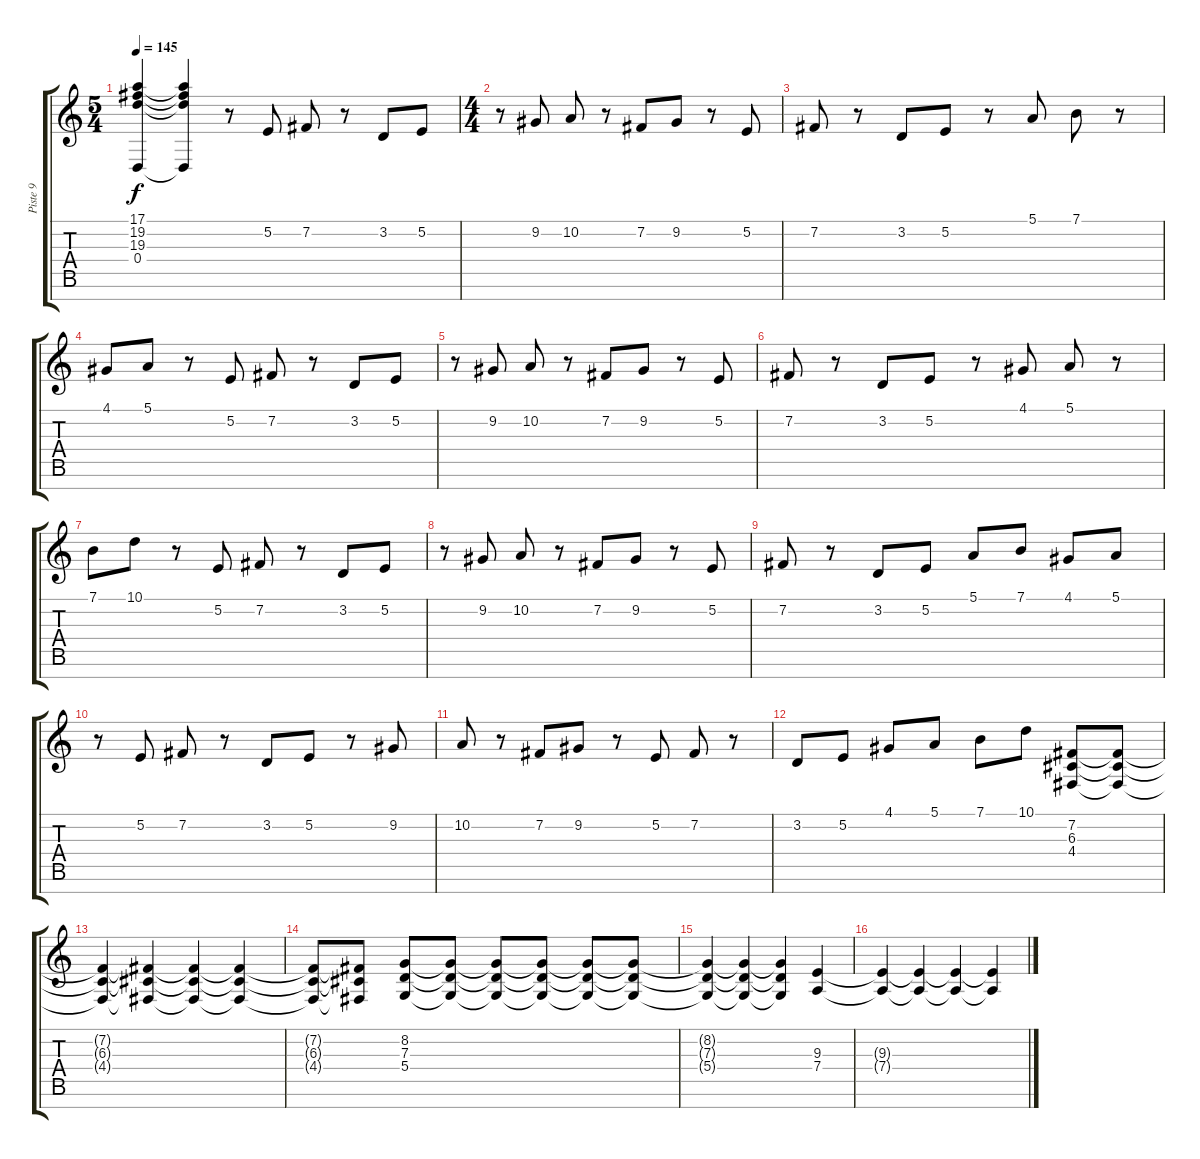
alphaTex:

\track ("Piste 9" "Piste 9") {instrument pad6metallic}
\staff {score tabs}
\tuning (E4 B3 G3 D3 A2 E2 C2) {hide}
\ts (5 4)
\tempo 145
\clef g2
\ks c
(17.1{t} 19.2{t} 19.3{t} 0.4{t}).4{dy f} (17.1{t} 19.2{t} 19.3{t} 0.4{t}).4 r.8{volume 15 instrument pad6metallic} 5.2.8 7.2.8 r.8 3.2.8 5.2.8 |
\ts (4 4)
r.8 9.2.8 10.2.8 r.8 7.2.8 9.2.8 r.8 5.2.8 |
7.2.8 r.8 3.2.8 5.2.8 r.8 5.1.8 7.1.8 r.8 |
4.1.8 5.1.8 r.8 5.2.8 7.2.8 r.8 3.2.8 5.2.8 |
r.8 9.2.8 10.2.8 r.8 7.2.8 9.2.8 r.8 5.2.8 |
7.2.8 r.8 3.2.8 5.2.8 r.8 4.1.8 5.1.8 r.8 |
7.1.8 10.1.8 r.8 5.2.8 7.2.8 r.8 3.2.8 5.2.8 |
r.8 9.2.8 10.2.8 r.8 7.2.8 9.2.8 r.8 5.2.8 |
7.2.8 r.8 3.2.8 5.2.8 5.1.8 7.1.8 4.1.8 5.1.8 |
r.8 5.2.8 7.2.8 r.8 3.2.8 5.2.8 r.8 9.2.8 |
10.2.8 r.8 7.2.8 9.2.8 r.8 5.2.8 7.2.8 r.8 |
3.2.8 5.2.8 4.1.8 5.1.8 7.1.8 10.1.8 (7.2 6.3 4.4).8{volume 11 instrument drawbarorgan} (7.2{t} 6.3{t} 4.4{t}).8 |
(7.2{t} 6.3{t} 4.4{t}).4 (7.2{t} 6.3{t} 4.4{t}).4 (7.2{t} 6.3{t} 4.4{t}).4 (7.2{t} 6.3{t} 4.4{t}).4 |
(7.2{t} 6.3{t} 4.4{t}).8 (7.2{t} 6.3{t} 4.4{t}).8 (8.2 7.3 5.4).8 (8.2{t} 7.3{t} 5.4{t}).8 (8.2{t} 7.3{t} 5.4{t}).8 (8.2{t} 7.3{t} 5.4{t}).8 (8.2{t} 7.3{t} 5.4{t}).8 (8.2{t} 7.3{t} 5.4{t}).8 |
(8.2{t} 7.3{t} 5.4{t}).4 (8.2{t} 7.3{t} 5.4{t}).4 (8.2{t} 7.3{t} 5.4{t}).4 (9.3 7.4).4 |
(9.3{t} 7.4{t}).4 (9.3{t} 7.4{t}).4 (9.3{t} 7.4{t}).4 (9.3{t} 7.4{t}).4
